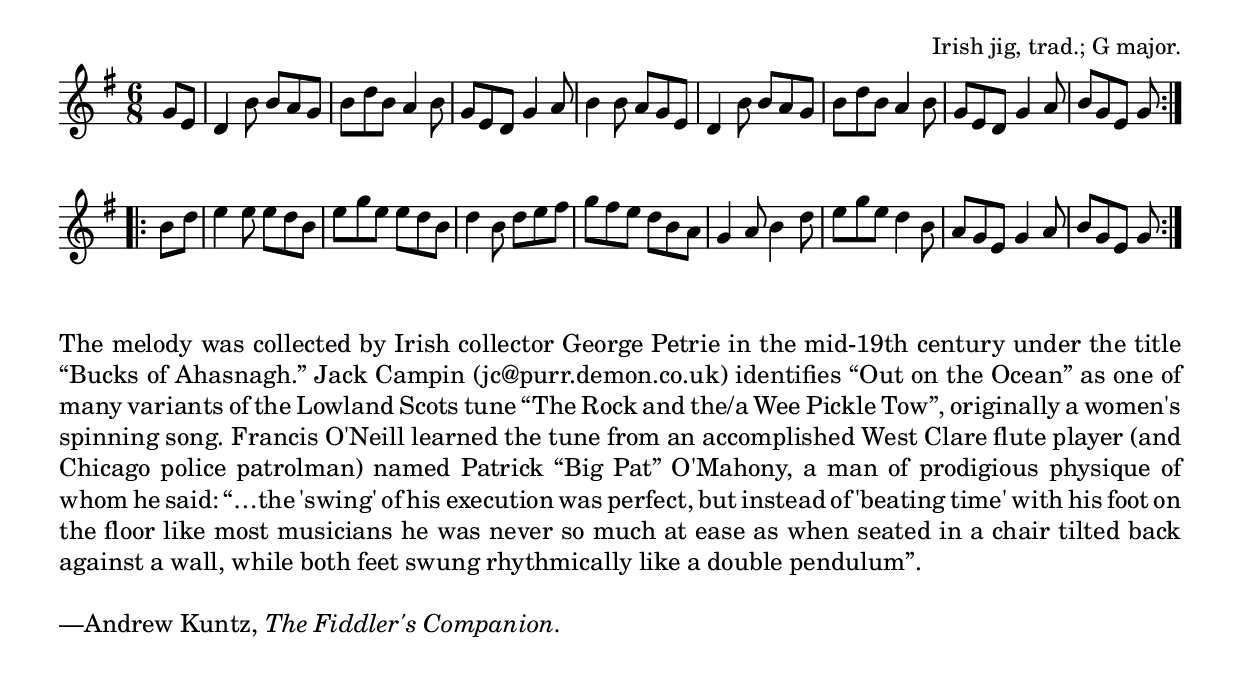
\version "2.18.2"
\include "util.ly"

\tocItem \markup "Out On The Ocean"

\score {
  <<
    \relative g' {
      \time 6/8
      \key g \major

      \repeat volta 2 {
        \partial 4 g8 e |
        d4 b'8 b a g |
        b d b a4 b8 |
        g e d g4 a8 |
        b4 b8 a g e |

        d4 b'8 b a g |
        b d b a4 b8 |
        g e d g4 a8 |
        b g e g
      }

      \repeat volta 2 {
        b8 d |
        e4 e8 e d b |
        e g e e d b |
        d4 b8 d e fis |
        g fis e d b a |

        g4 a8 b4 d8 |
        e g e d4 b8 |
        a g e g4 a8 |
        b g e g
      }
    }
  >>

  \header{
    title="Out On The Ocean"
    opus="Irish jig, trad.; G major."
  }
  \layout{indent=0}
  \midi{\tempo 4=180}
}

\markuplist{
  \paragraph{
    The melody was collected by Irish collector George Petrie in the mid-19th
    century under the title “Bucks of Ahasnagh.” Jack Campin (jc@purr.demon.co.uk)
    identifies “Out on the Ocean” as one of many variants of the Lowland Scots
    tune “The Rock and the/a Wee Pickle Tow”, originally a women's spinning song.
    Francis O'Neill learned the tune from an accomplished West Clare flute player
    (and Chicago police patrolman) named Patrick “Big Pat” O'Mahony, a man of
    prodigious physique of whom he said: “…the 'swing' of his execution was perfect,
    but instead of 'beating time' with his foot on the floor like most musicians
    he was never so much at ease as when seated in a chair tilted back against a
    wall, while both feet swung rhythmically like a double pendulum”.
  }
  \paragraph{
    —Andrew Kuntz, \italic{The Fiddler's Companion.}
  }
}